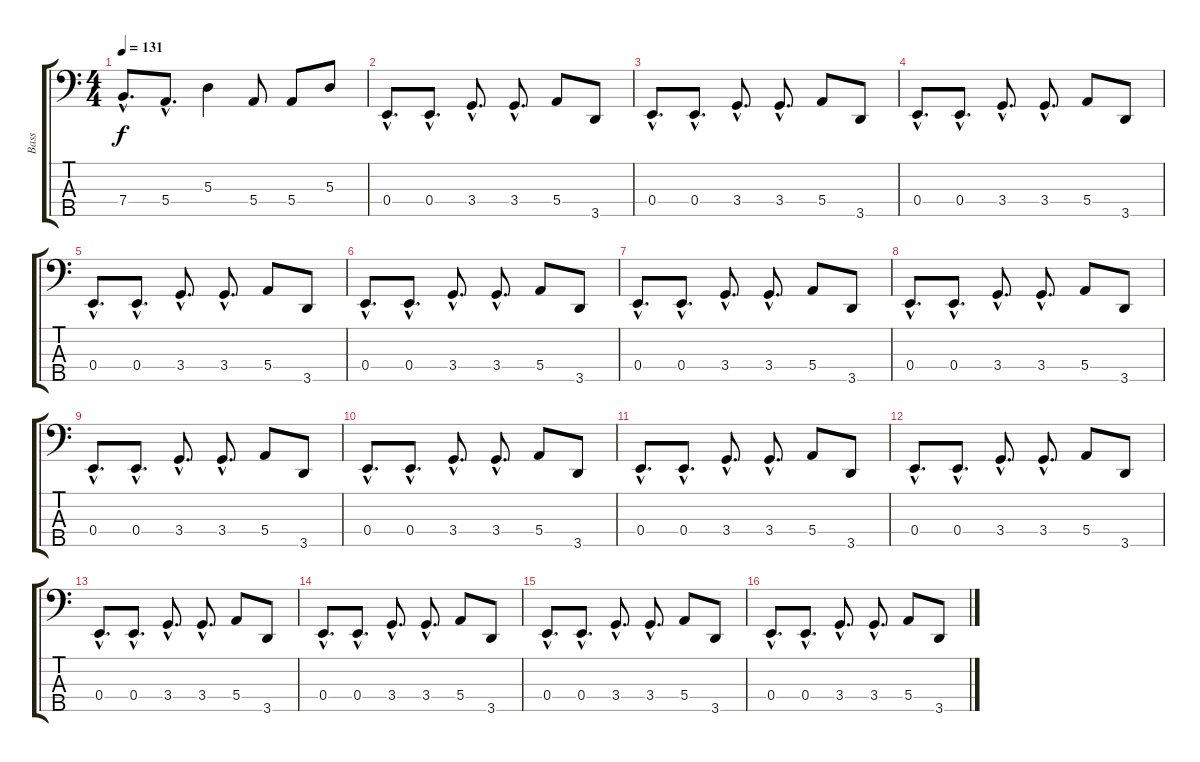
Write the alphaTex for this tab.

\track ("Bass" "Bass") {instrument electricbassfinger}
\staff {score tabs}
\tuning (G2 D2 A1 E1 B0) {hide}
\ts (4 4)
\tempo 131
\clef f4
\ks c
7.4{hac}.8{d dy f} 5.4{hac}.8{d} 5.3.4 5.4.8 5.4.8 5.3.8 |
0.4{hac}.8{d} 0.4{hac}.8{d} 3.4{hac}.8{d} 3.4{hac}.8{d} 5.4.8 3.5.8 |
0.4{hac}.8{d} 0.4{hac}.8{d} 3.4{hac}.8{d} 3.4{hac}.8{d} 5.4.8 3.5.8 |
0.4{hac}.8{d} 0.4{hac}.8{d} 3.4{hac}.8{d} 3.4{hac}.8{d} 5.4.8 3.5.8 |
0.4{hac}.8{d} 0.4{hac}.8{d} 3.4{hac}.8{d} 3.4{hac}.8{d} 5.4.8 3.5.8 |
0.4{hac}.8{d} 0.4{hac}.8{d} 3.4{hac}.8{d} 3.4{hac}.8{d} 5.4.8 3.5.8 |
0.4{hac}.8{d} 0.4{hac}.8{d} 3.4{hac}.8{d} 3.4{hac}.8{d} 5.4.8 3.5.8 |
0.4{hac}.8{d} 0.4{hac}.8{d} 3.4{hac}.8{d} 3.4{hac}.8{d} 5.4.8 3.5.8 |
0.4{hac}.8{d} 0.4{hac}.8{d} 3.4{hac}.8{d} 3.4{hac}.8{d} 5.4.8 3.5.8 |
0.4{hac}.8{d} 0.4{hac}.8{d} 3.4{hac}.8{d} 3.4{hac}.8{d} 5.4.8 3.5.8 |
0.4{hac}.8{d} 0.4{hac}.8{d} 3.4{hac}.8{d} 3.4{hac}.8{d} 5.4.8 3.5.8 |
0.4{hac}.8{d} 0.4{hac}.8{d} 3.4{hac}.8{d} 3.4{hac}.8{d} 5.4.8 3.5.8 |
0.4{hac}.8{d} 0.4{hac}.8{d} 3.4{hac}.8{d} 3.4{hac}.8{d} 5.4.8 3.5.8 |
0.4{hac}.8{d} 0.4{hac}.8{d} 3.4{hac}.8{d} 3.4{hac}.8{d} 5.4.8 3.5.8 |
0.4{hac}.8{d} 0.4{hac}.8{d} 3.4{hac}.8{d} 3.4{hac}.8{d} 5.4.8 3.5.8 |
0.4{hac}.8{d} 0.4{hac}.8{d} 3.4{hac}.8{d} 3.4{hac}.8{d} 5.4.8 3.5.8
